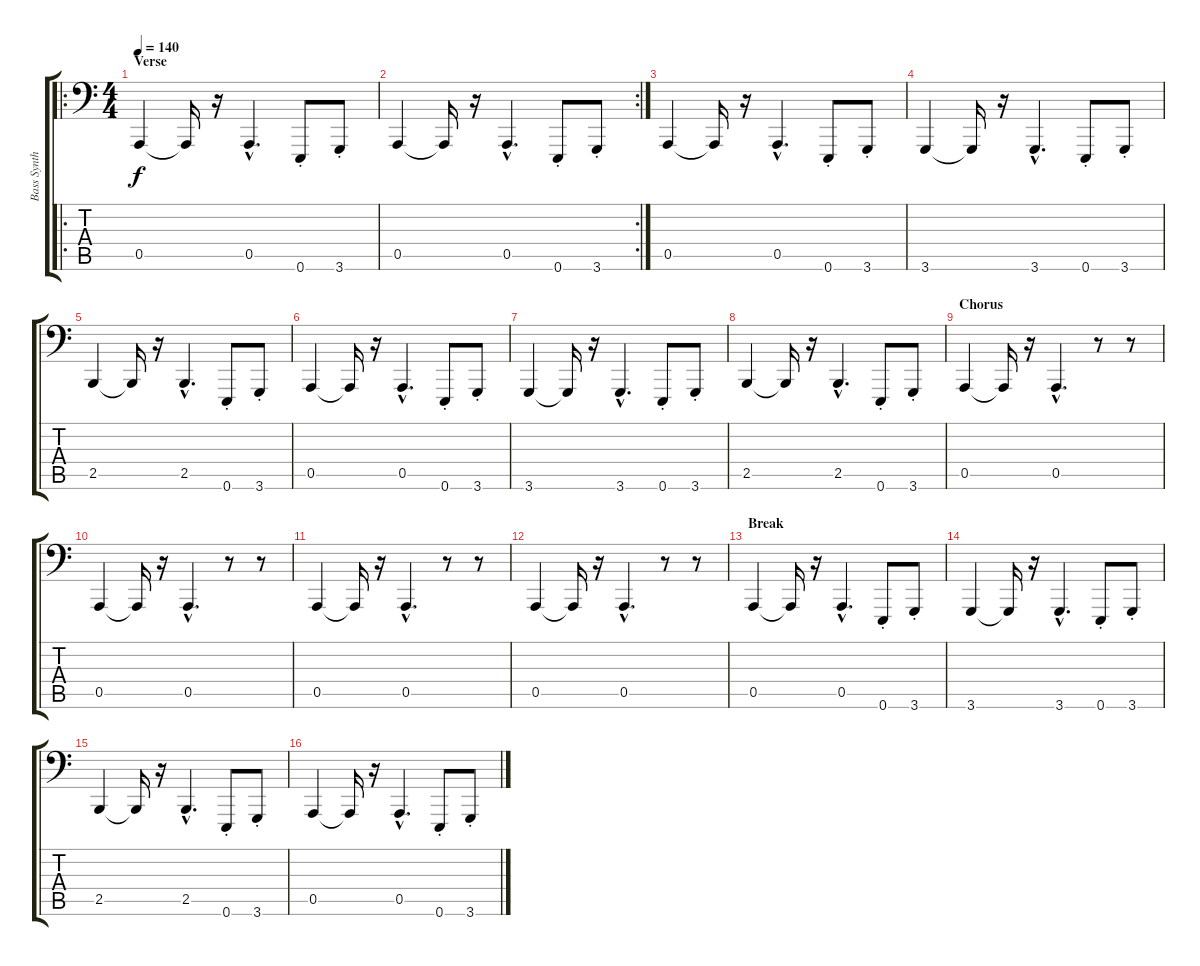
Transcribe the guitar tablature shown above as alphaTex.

\track ("Bass Synth" "Bass Synth") {instrument lead8bassandlead}
\staff {score tabs}
\tuning (E3 B2 G2 D2 A1 E1) {hide}
\ro
\ts (4 4)
\section ("" "Verse ")
\tempo 140
\clef f4
\ks c
0.5.4{dy f} 0.5{t}.16 r.16 0.5{hac}.4{d} 0.6{st}.8 3.6{st}.8 |
\rc 2
0.5.4 0.5{t}.16 r.16 0.5{hac}.4{d} 0.6{st}.8 3.6{st}.8 |
0.5.4 0.5{t}.16 r.16 0.5{hac}.4{d} 0.6{st}.8 3.6{st}.8 |
3.6.4 3.6{t}.16 r.16 3.6{hac}.4{d} 0.6{st}.8 3.6{st}.8 |
2.5.4 2.5{t}.16 r.16 2.5{hac}.4{d} 0.6{st}.8 3.6{st}.8 |
0.5.4 0.5{t}.16 r.16 0.5{hac}.4{d} 0.6{st}.8 3.6{st}.8 |
3.6.4 3.6{t}.16 r.16 3.6{hac}.4{d} 0.6{st}.8 3.6{st}.8 |
2.5.4 2.5{t}.16 r.16 2.5{hac}.4{d} 0.6{st}.8 3.6{st}.8 |
\section ("" "Chorus")
0.5.4 0.5{t}.16 r.16 0.5{hac}.4{d} r.8 r.8 |
0.5.4 0.5{t}.16 r.16 0.5{hac}.4{d} r.8 r.8 |
0.5.4 0.5{t}.16 r.16 0.5{hac}.4{d} r.8 r.8 |
0.5.4 0.5{t}.16 r.16 0.5{hac}.4{d} r.8 r.8 |
\section ("" "Break")
0.5.4 0.5{t}.16 r.16 0.5{hac}.4{d} 0.6{st}.8 3.6{st}.8 |
3.6.4 3.6{t}.16 r.16 3.6{hac}.4{d} 0.6{st}.8 3.6{st}.8 |
2.5.4 2.5{t}.16 r.16 2.5{hac}.4{d} 0.6{st}.8 3.6{st}.8 |
0.5.4 0.5{t}.16 r.16 0.5{hac}.4{d} 0.6{st}.8 3.6{st}.8
